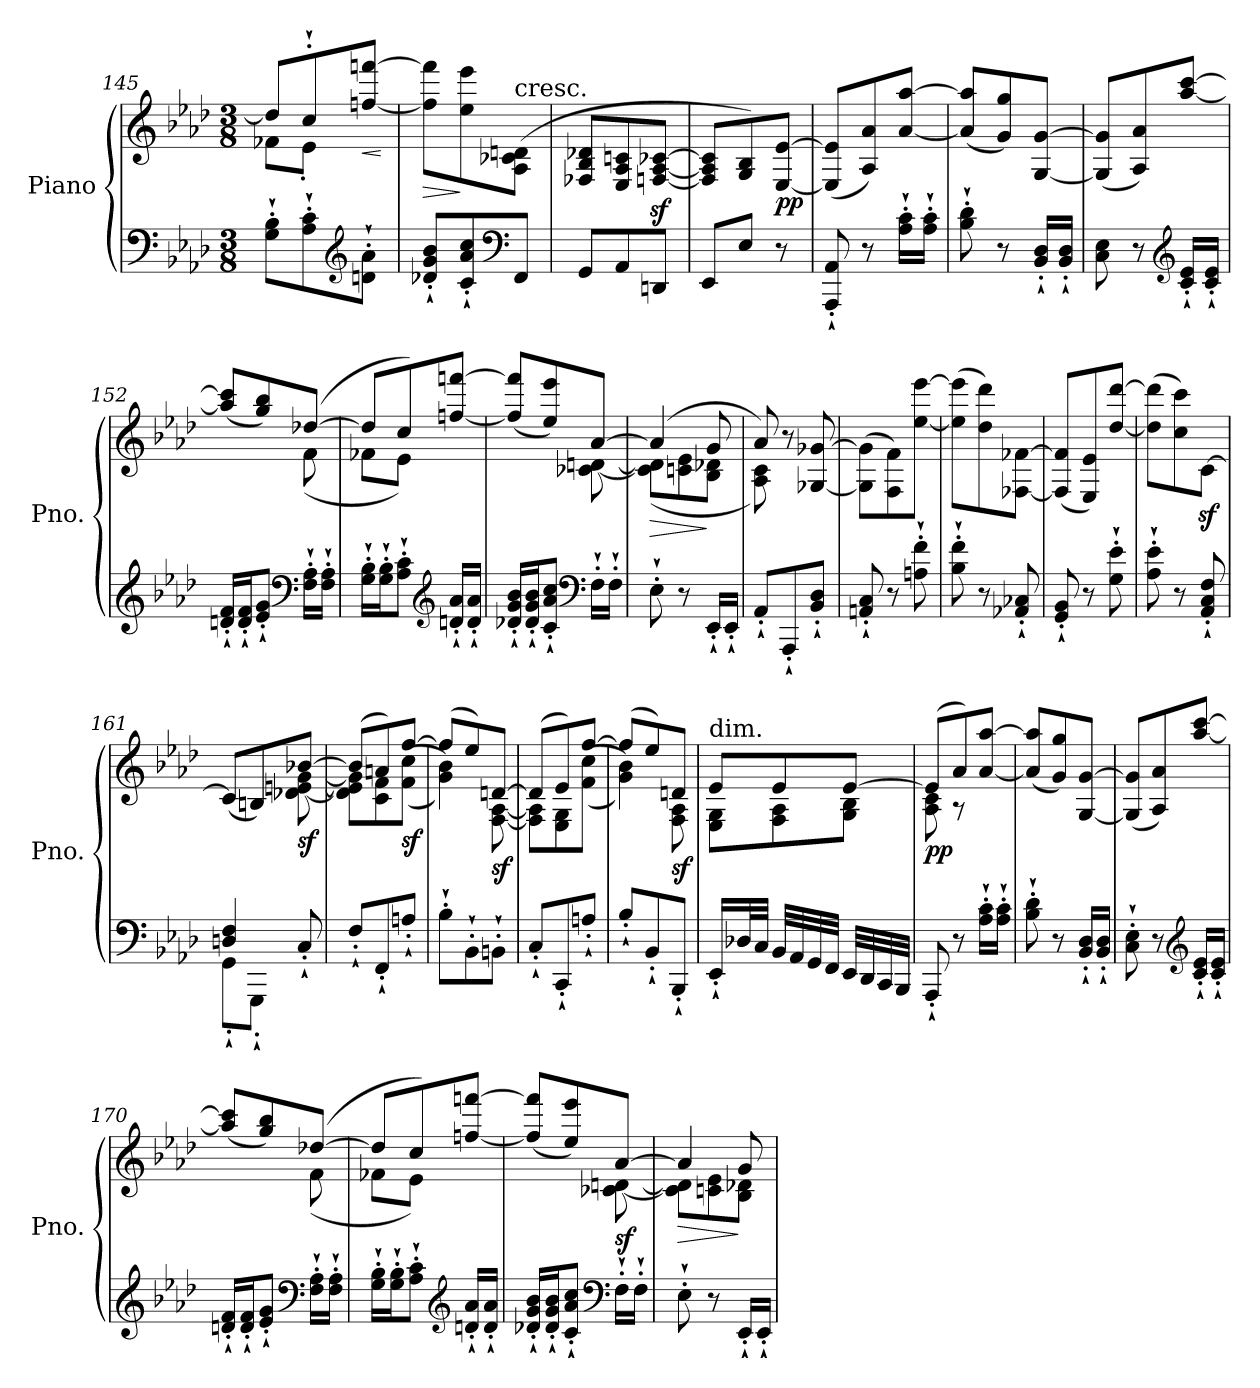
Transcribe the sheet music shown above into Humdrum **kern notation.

**kern	**kern	**dynam
*part1	*part1	*part1
*staff2	*staff1	*staff1/2
*I"Piano	*	*
*I'Pno.	*	*
*clefF4	*clefG2	*
*k[b-e-a-d-]	*k[b-e-a-d-]	*
*A-:	*A-:	*
*M3/8	*M3/8	*
=145	=145	=145
*	*^	*
8G\'` 8B-\'`L	8dd-/L]	8f-X\L	.
8A-\'` 8c\'`	8cc'`/	8e-'\J	.
*clefG2	*	*	*
!	!	!	!LO:HP:b
8dn\'` 8a-\'`J	[8ffn/ [8fffn/J	8ryy	<
*	*v	*v	*
.	.	[
=146	=146	=146
!	!	!LO:HP:b
8d-X/'` 8g/'` 8b-/'`L	8ff\] 8fff\]L	>
8c/'` 8a-/'` 8cc/'`	8ee-\ 8eee-\	]
*clefF4	*	*
!	!LO:TX:a:t=cresc.	!
8FF/J	(>8A-\ 8c-X\ 8dn\J	.
=147	=147	=147
8GG/L	8F-X/ 8B-/ 8d-X/L	.
8AA-/	8E-/ 8A-/ 8cn/	.
8DDn/J	[8Fn/z< [8A-/z< [8c-X/z<J	.
=148	=148	=148
8EE-/L	8F/] 8A-/] 8c-/]L	.
8E-/J	8G/ 8B-/)	.
!	!	!LO:DY:b
8r	[8E-/ [8e-/J	pp
=149	=149	=149
8AAA-/'` 8AA-/'`	(<8E-/] 8e-/]L	.
8r	8A-/ 8a-/)	.
16A-\'` 16c\'`LL	[8a-/ [8aa-/J	.
16A-\'` 16c\'`JJ	.	.
=150	=150	=150
8B-\'` 8d-\'`	(<8a-/] 8aa-/]L	.
8r	8g/ 8gg/)	.
16BB-/'` 16D-/'`LL	[8G/ [8g/J	.
16BB-/'` 16D-/'`JJ	.	.
=151	=151	=151
8C\ 8E-\	(<8G/] 8g/]L	.
8r	8A-/ 8a-/)	.
*clefG2	*	*
16c/'` 16e-/'`LL	[8aa-/ [8ccc/J	.
16c/'` 16e-/'`JJ	.	.
!!LO:LB:g=z
=152	=152	=152
*	*^	*
16dn/'` 16f/'`LL	(>8aa-/] 8ccc/]L	4ryy	.
16d/'` 16f/'`J	.	.	.
8e-/'` 8g/'`J	8gg/ 8bb-/)	.	.
*clefF4	*	*	*
16F\'` 16A-\'`LL	(>[8dd-X/J	(<8f\	.
16F\'` 16A-\'`JJ	.	.	.
=153	=153	=153	=153
16G\'` 16B-\'`LL	8dd-/L]	8f-X\L	.
16G\'` 16B-\'`J	.	.	.
8A-\'` 8c\'`J	8cc/)	8e-\J)	.
*clefG2	*	*	*
16dn/'` 16a-/'`LL	[8ffn/ [8fffn/J	8ryy	.
16d/'` 16a-/'`JJ	.	.	.
=154	=154	=154	=154
16d-X/'` 16g/'` 16b-/'`LL	(>8ff/] 8fff/]L	4ryy	.
16d-/'` 16g/'` 16b-/'`J	.	.	.
8c/'` 8a-/'` 8cc/'`J	8ee-/ 8eee-/)	.	.
*clefF4	*	*	*
16F'`\LL	[8a-/J	[8c-X\ [8dn\	.
16F'`\JJ	.	.	.
=155	=155	=155	=155
!	!	!	!LO:HP:b
8E-'`\	(>4a-/]	(<8c-\] 8d\]L	>
8r	.	8cn\ 8e-\	.
16EE-'`/LL	8g/	8B-\ 8d-X\J	]
16EE-'`/JJ	.	.	.
=156	=156	=156	=156
8AA-'`/L	8a-/)	8A-\ 8c\)	.
8AAA-'`/	8r	4ryy	.
8BB-/'` 8D-/'`J	[8G-X/ [8g-X/	.	.
*	*v	*v	*
=157	=157	=157
8AAn/'` 8C/'`	(>8G-\] 8g-\]L	.
8r	8F\ 8f\)	.
8An\'` 8f\'`	[8ee-\ [8eee-\J	.
=158	=158	=158
8B-\'` 8f\'`	(>8ee-\] 8eee-\]L	.
8r	8dd-\ 8ddd-\)	.
8AA-X/'` 8C-X/'`	[8F-X\ [8f-X\J	.
!!LO:PB:g=z
=159	=159	=159
8GG/'` 8BB-/'`	(<8F-/] 8f-/]L	.
8r	8E-/ 8e-/)	.
8G\'` 8e-\'`	[8dd-/ [8ddd-/J	.
=160	=160	=160
8A-\'` 8e-\'`	(>8dd-\] 8ddd-\]L	.
8r	8cc\ 8ccc\)	.
8AA-/'` 8C/'` 8F/'`	[8cz<\J	.
=161	=161	=161
*^	*^	*
4Dn/ 4F/	8GG'`\L	(>8c/L]	4ryy	.
.	8GGG'`\J	8Bn/)	.	.
!	!	!	!	!LO:DY:b
8C'`/	8ryy	[8b-X/J	[8d-X\ [8en\ [8g\	sf
*v	*v	*	*	*
=162	=162	=162	=162
8F'`/L	(>8b-/L]	8d-\] 8e\] 8g\]L	.
8FF'`/	8an/)	8c\ 8f\	.
!	!	!	!LO:DY:b
8An'`/J	[8ff/J	(<(<8f\ 8cc\J	sf
=163	=163	=163	=163
8B-'`\L	(>8ff/L]	4g\ 4b-\))	.
8BB-'`\	8ee-/)	.	.
!	!	!	!LO:DY:b
8BBn'`\J	[8dn/J	[8F\ [8A-\	sf
=164	=164	=164	=164
8C'`/L	(>8d/L]	8F\] 8A-\]L	.
8CC'`/	8e-/)	8E-\ 8G\	.
8An'`/J	[8ff/J	(<(<8f\ 8cc\J	.
=165	=165	=165	=165
8B-'`/L	(>8ff/L]	4g\ 4b-\))	.
8BB-'`/	8ee-/)	.	.
!	!	!	!LO:DY:b
8BBB-'`/J	8dn/J	8F\ 8A-\	sf
=166	=166	=166	=166
!	!LO:TX:a:t=dim.	!	!
16EE-'`/LL	8e-/L	8E-\ 8G\L	.
32D-X/L	.	.	.
32C/JJJ	.	.	.
32BB-/LLL	8e-/	8F\ 8A-\	.
32AA-/	.	.	.
32GG/	.	.	.
32FF/JJJ	.	.	.
32EE-/LLL	[8e-/J	8G\ 8B-\J	.
32DD-/	.	.	.
32CC/	.	.	.
32BBB-/JJJ	.	.	.
!!LO:LB:g=z	!!
=167	=167	=167	=167
!	!	!	!LO:DY:b
8AAA-'`/	(>8e-/L]	8A-\ 8c\	pp
8r	8a-/)	8r	.
16A-\'` 16c\'`LL	[8a-/ [8aa-/J	8ryy	.
16A-\'` 16c\'`JJ	.	.	.
*	*v	*v	*
=168	=168	=168
8B-\'` 8d-\'`	(<8a-/] 8aa-/]L	.
8r	8g/ 8gg/)	.
16BB-/'` 16D-/'`LL	[8G/ [8g/J	.
16BB-/'` 16D-/'`JJ	.	.
=169	=169	=169
8C\'` 8E-\'`	(<8G/] 8g/]L	.
8r	8A-/ 8a-/)	.
*clefG2	*	*
16c/'` 16e-/'`LL	[8aa-/ [8ccc/J	.
16c/'` 16e-/'`JJ	.	.
=170	=170	=170
*	*^	*
16dn/'` 16f/'`LL	(>8aa-/] 8ccc/]L	4ryy	.
16d/'` 16f/'`J	.	.	.
8e-/'` 8g/'`J	8gg/ 8bb-/)	.	.
*clefF4	*	*	*
16F\'` 16A-\'`LL	(>[8dd-X/J	(<8f\	.
16F\'` 16A-\'`JJ	.	.	.
=171	=171	=171	=171
16G\'` 16B-\'`LL	8dd-/L]	8f-X\L	.
16G\'` 16B-\'`J	.	.	.
8A-\'` 8c\'`J	8cc/)	8e-\J)	.
*clefG2	*	*	*
16dn/'` 16a-/'`LL	[8ffn/ [8fffn/J	8ryy	.
16d/'` 16a-/'`JJ	.	.	.
=172	=172	=172	=172
16d-X/'` 16g/'` 16b-/'`LL	(>8ff/] 8fff/]L	4ryy	.
16d-/'` 16g/'` 16b-/'`J	.	.	.
8c/'` 8a-/'` 8cc/'`J	8ee-/ 8eee-/)	.	.
*clefF4	*	*	*
!	!	!	!LO:DY:b
16F'`\LL	[8a-/J	[8c-X\ [8dn\	sf
16F'`\JJ	.	.	.
=173	=173	=173	=173
!	!	!	!LO:HP:b
8E-'`\	4a-/]	8c-\] 8d\]L	>
8r	.	8cn\ 8e-\	.
16EE-'`/LL	8g/	8B-\ 8d-X\J	]
16EE-'`/JJ	.	.	.
*	*v	*v	*
=	=	=
*-	*-	*-
